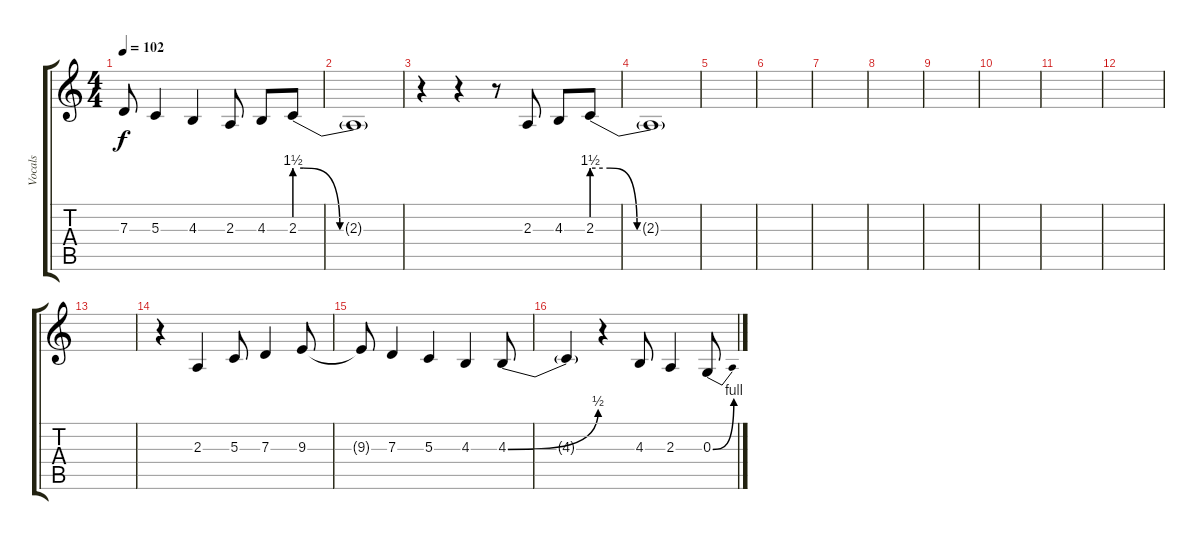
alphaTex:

\track ("Vocals" "Vocals") {instrument ocarina}
\staff {score tabs}
\tuning (E4 B3 G3 D3 A2 D2) {hide}
\ts (4 4)
\tempo 102
\clef g2
\ks c
7.3{t}.8{dy f} 5.3.4 4.3.4 2.3.8 4.3.8 2.3{be (custom 0 6 5 6 25 0 60 0)}.8 |
2.3{t}.1 |
r.4 r.4 r.8 2.3.8 4.3.8 2.3{be (custom 0 6 10 6 25 0 60 0)}.8 |
2.3{t}.1 |
|
|
|
|
|
|
|
|
|
r.4 2.3.4 5.3.8 7.3.4 9.3.8 |
9.3{t}.8 7.3.4 5.3.4 4.3.4 4.3{be (bend 0 0 60 2)}.8 |
4.3{t}.4 r.4 4.3.8 2.3.4 0.3{be (bend 0 0 60 4)}.8
